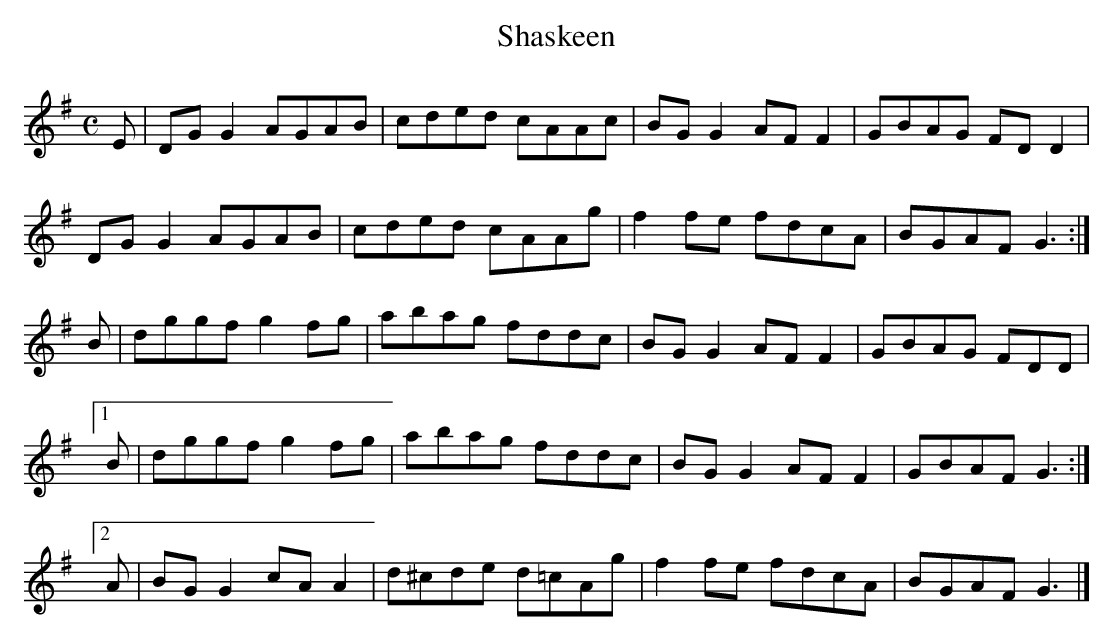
X:1
T:Shaskeen
M:C
L:1/8
K:G Major
E|DGG2 AGAB|cded cAAc|BGG2 AFF2|GBAG FDD2|!
DGG2 AGAB|cded cAAg|f2fe fdcA|BGAF G3:|!
B|dggf g2fg|abag fddc|BGG2 AFF2|GBAG FDD|!
[1 B|dggf g2fg|abag fddc|BGG2 AFF2|GBAF G3:|!
[2 A|BGG2 cAA2|d^cde d=cAg|f2fe fdcA|BGAF G3|]!
